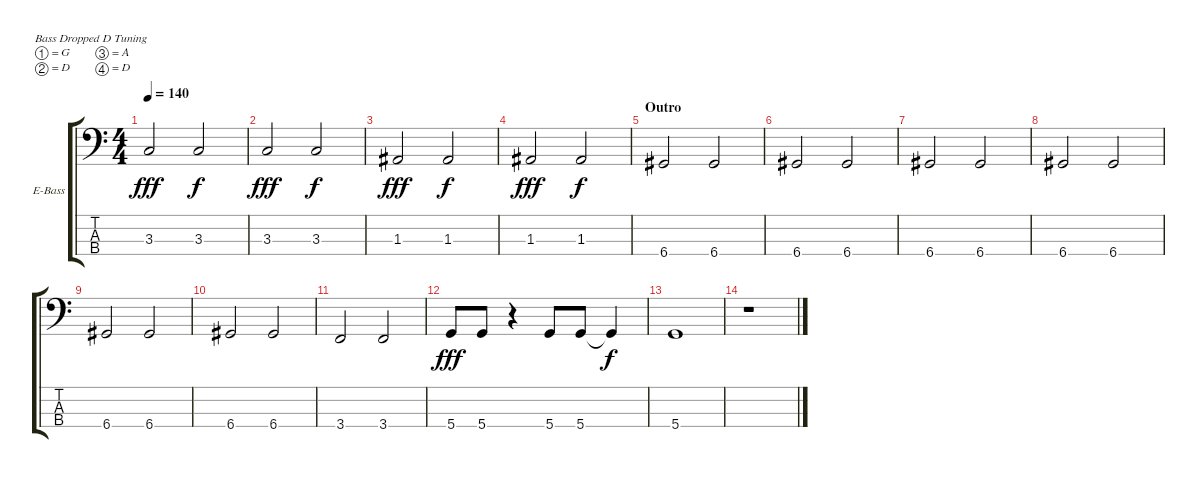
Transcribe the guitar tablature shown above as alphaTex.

\bracketExtendMode groupsimilarinstruments
\firstSystemTrackNameOrientation horizontal
\otherSystemsTrackNameOrientation horizontal
\track ("Bass" "E-Bass") {instrument electricbassfinger}
\staff {score tabs}
\tuning (G2 D2 A1 D1)
\ts (4 4)
\tempo 140
\clef f4
\ks c
3.3.2{dy fff} 3.3.2{dy f} |
3.3.2{dy fff} 3.3.2{dy f} |
1.3.2{dy fff} 1.3.2{dy f} |
1.3.2{dy fff} 1.3.2{dy f} |
\section ("" "Outro")
6.4.2 6.4.2 |
6.4.2 6.4.2 |
6.4.2 6.4.2 |
6.4.2 6.4.2 |
6.4.2 6.4.2 |
6.4.2 6.4.2 |
3.4.2 3.4.2 |
5.4.8{dy fff} 5.4.8 r.4 5.4.8 5.4.8 5.4{t}.4{dy f} |
5.4.1 |
r.1
